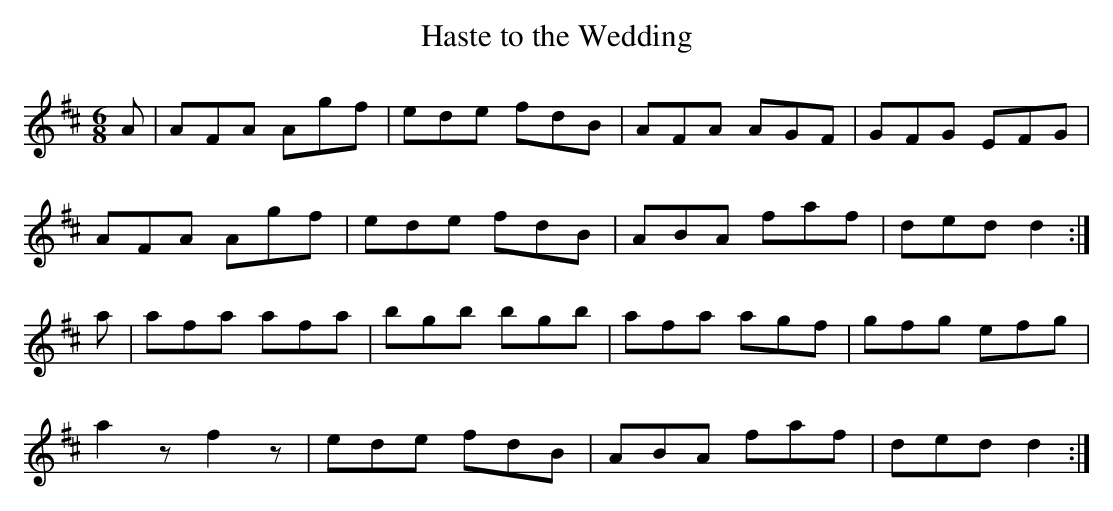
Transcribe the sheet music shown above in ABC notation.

X:1
T: Haste to the Wedding
M: 6/8
L: 1/8
K: D
A|AFA Agf|ede fdB|AFA AGF|GFG EFG|
AFA Agf|ede fdB|ABA faf|ded d2 :|
a|afa afa|bgb bgb|afa agf|gfg efg|
a2z f2z|ede fdB|ABA faf|ded d2 :|
